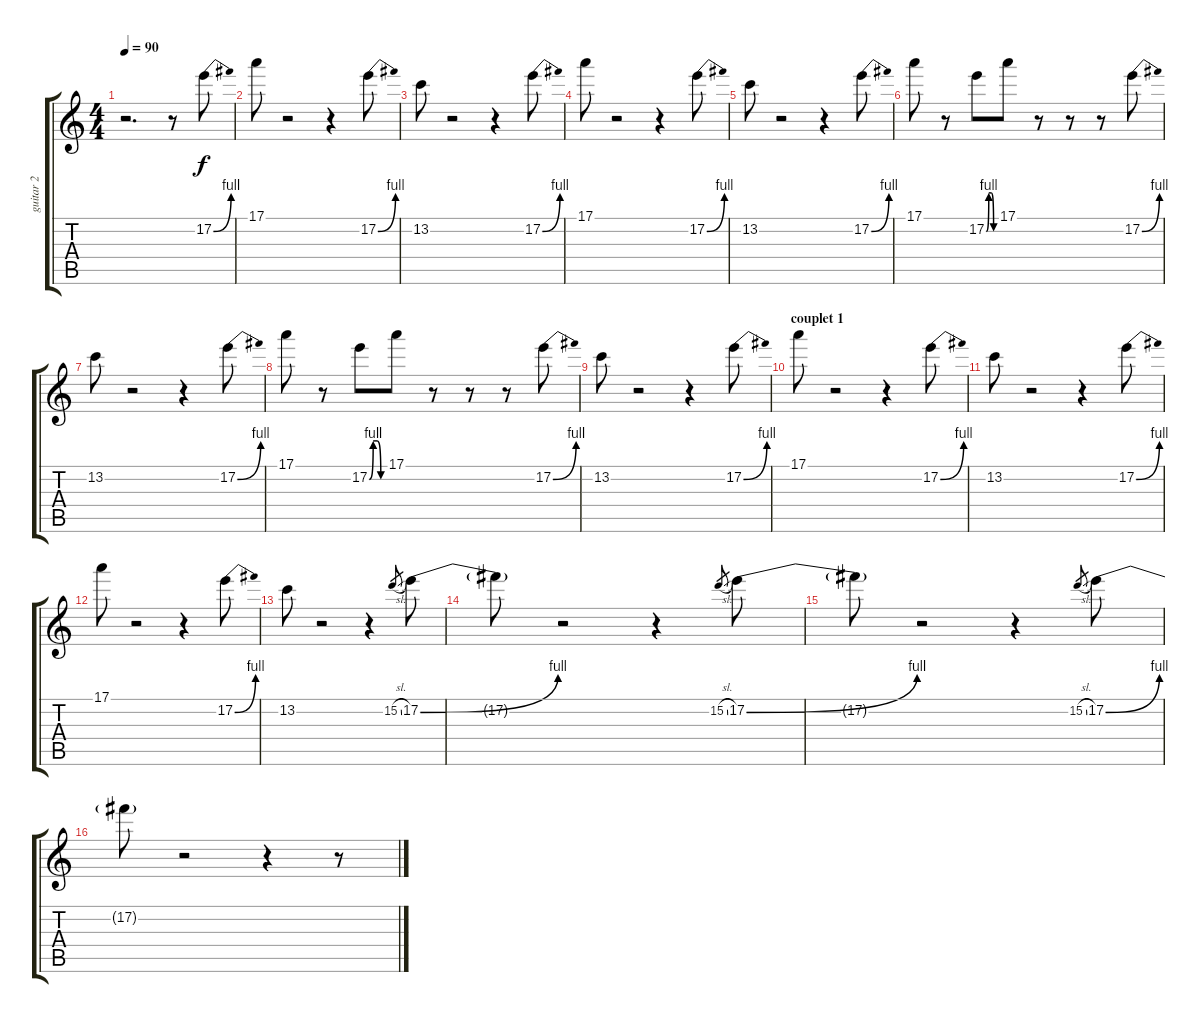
\track ("guitar 2" "guitar 2") {instrument overdrivenguitar}
\staff {score tabs}
\tuning (E4 B3 G3 D3 A2 E2) {hide}
\ts (4 4)
\tempo 90
\clef g2
\ks c
r.2{d dy f instrument overdrivenguitar} r.8 17.2{be (bend 0 0 60 4)}.8 |
17.1.8 r.2 r.4 17.2{be (bend 0 0 60 4)}.8 |
13.2.8 r.2 r.4 17.2{be (bend 0 0 60 4)}.8 |
17.1.8 r.2 r.4 17.2{be (bend 0 0 60 4)}.8 |
13.2.8 r.2 r.4 17.2{be (bend 0 0 60 4)}.8 |
17.1.8 r.8 17.2{be (custom 0 0 15 4 30 4 45 0 60 0)}.8 17.1.8 r.8 r.8 r.8 17.2{be (bend 0 0 60 4)}.8 |
13.2.8 r.2 r.4 17.2{be (bend 0 0 60 4)}.8 |
17.1.8 r.8 17.2{be (custom 0 0 15 4 30 4 45 0 60 0)}.8 17.1.8 r.8 r.8 r.8 17.2{be (bend 0 0 60 4)}.8 |
13.2.8 r.2 r.4 17.2{be (bend 0 0 60 4)}.8 |
\section ("" "couplet 1")
17.1.8 r.2 r.4 17.2{be (bend 0 0 60 4)}.8 |
13.2.8 r.2 r.4 17.2{be (bend 0 0 60 4)}.8 |
17.1.8 r.2 r.4 17.2{be (bend 0 0 60 4)}.8 |
13.2.8 r.2 r.4 15.2{sl}.8{gr} 17.2{be (bend 0 0 60 4)}.8 |
17.2{t}.8 r.2 r.4 15.2{sl}.8{gr} 17.2{be (bend 0 0 60 4)}.8 |
17.2{t}.8 r.2 r.4 15.2{sl}.8{gr} 17.2{be (bend 0 0 60 4)}.8 |
17.2{t}.8 r.2 r.4 r.8
